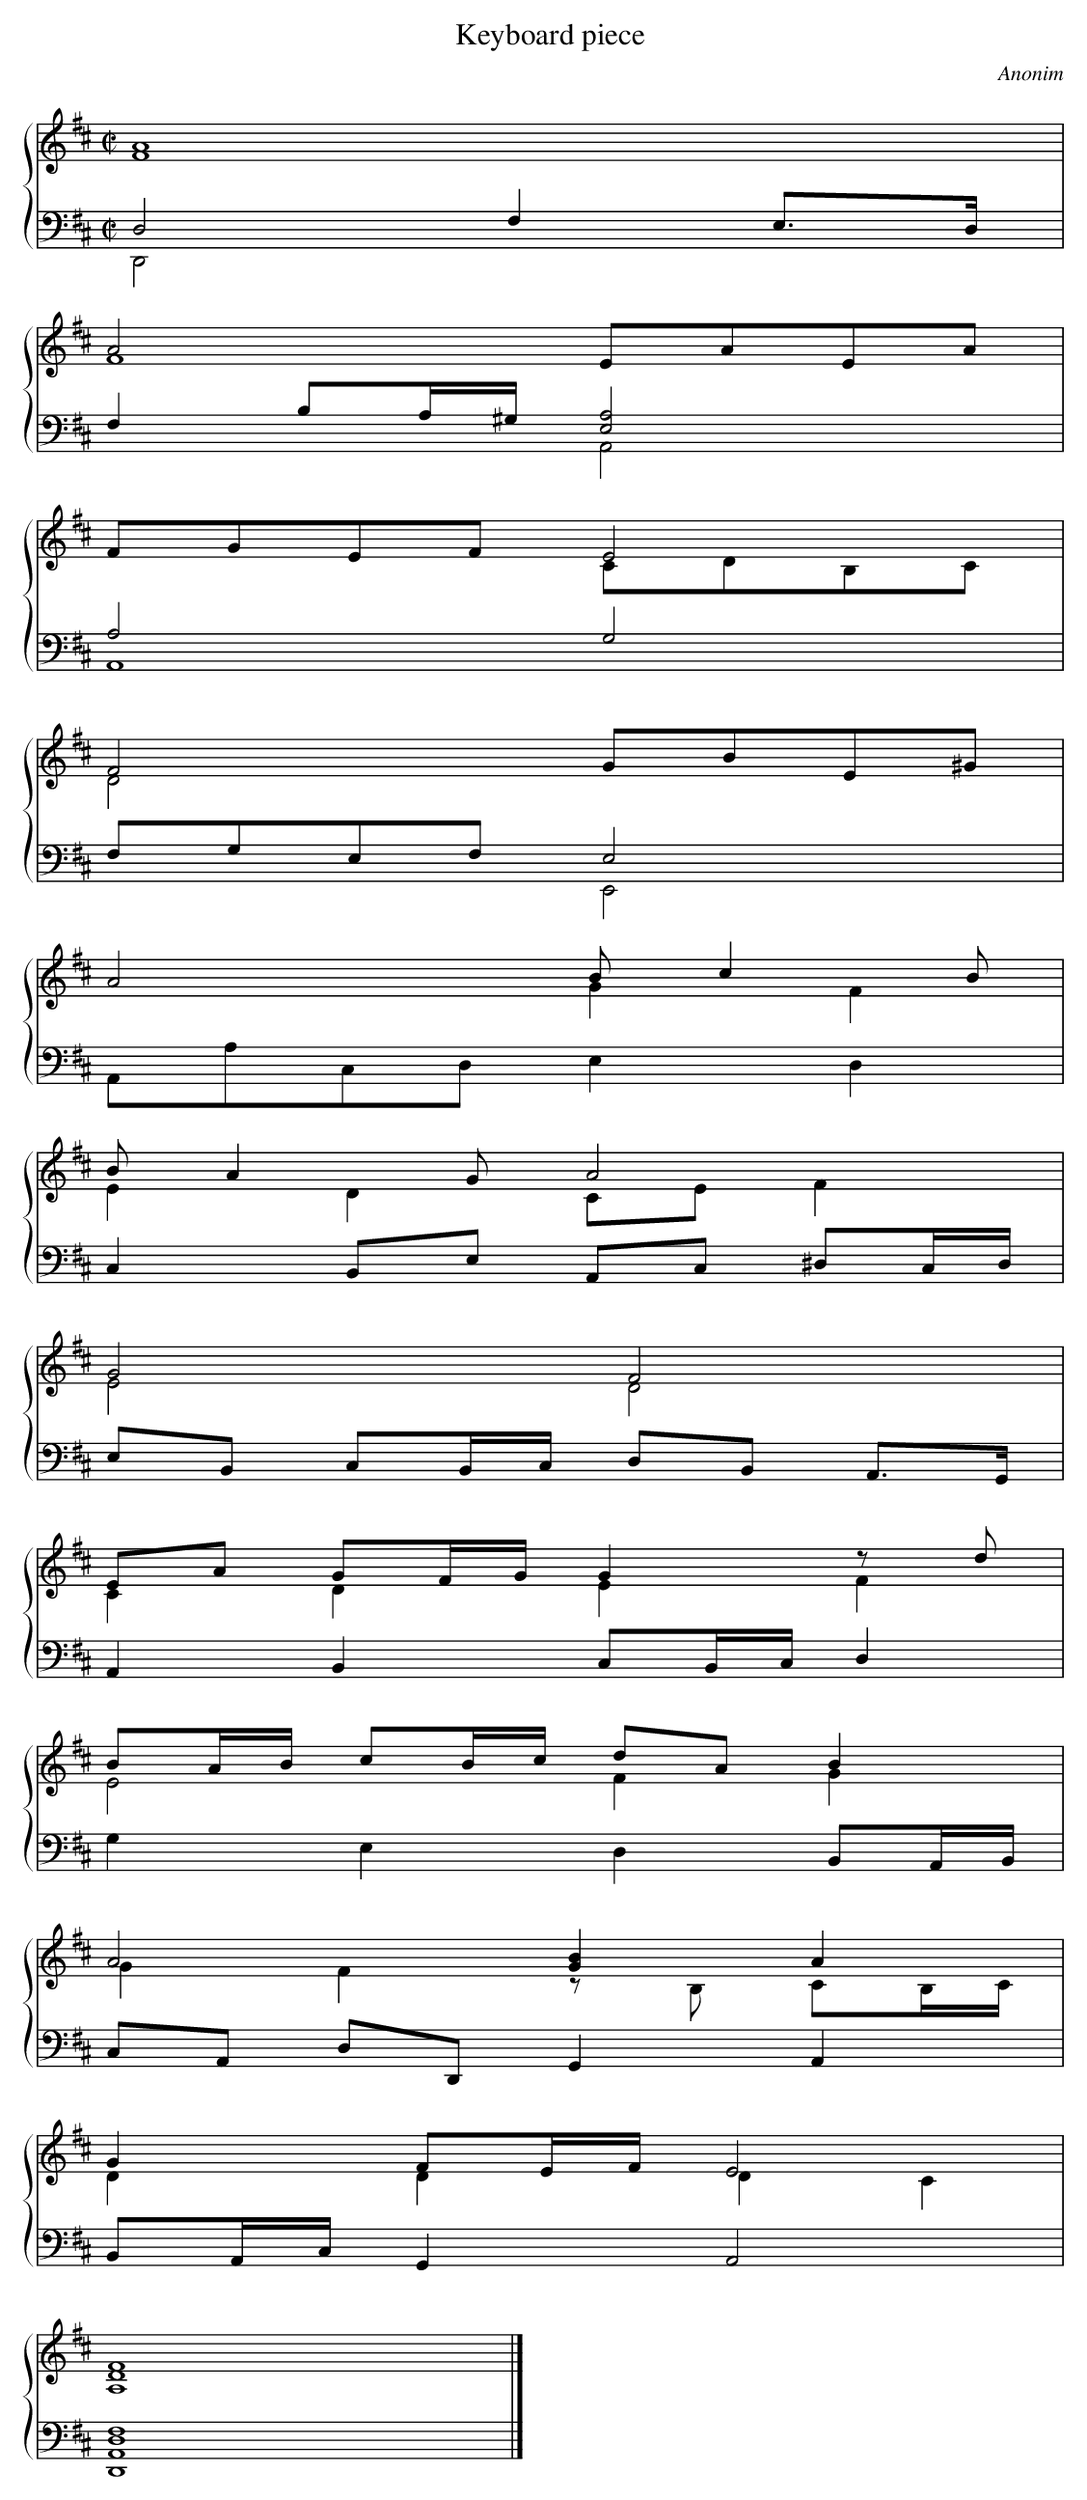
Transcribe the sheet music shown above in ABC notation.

X:1
T: Keyboard piece
C: Anonim
L: 1/8
M: C|
%%staves {1 2}
V: 1
V: 2 clef=bass
K: D
[V:1] A8 & F8 |
[V:2] D,4F,2E,3/D,/ & D,,4x4 |
[V:1] A4EAEA & F8 |
[V:2] F,2B,A,/^G,/[E,4A,4] & x4A,,4 |
[V:1] FGEFE4 & x4CDB,C |
[V:2] A,4G,4 & A,,8 |
[V:1] F4GBE^G & D4x4 |
[V:2] F,G,E,F,E,4 & x4E,,4 |
[V:1] A4Bc2B & x4G2F2 |
[V:2] A,,A,C,D,E,2D,2 |
[V:1] BA2GA4 & E2D2CEF2 |
[V:2] C,2B,,E, A,,C, ^D,C,/D,/ |
[V:1] G4F4 & E4D4 |
[V:2] E,B,, C,B,,/C,/ D,B,, A,,3/G,,/ |
[V:1] EA GF/G/G2z d & C2D2E2F2 |
[V:2] A,,2B,,2C,B,,/C,/D,2 |
[V:1] BA/B/ cB/c/ dAB2 & E4F2G2 |
[V:2] G,2E,2D,2B,,A,,/B,,/ |
[V:1] A4[G2B2]A2 & G2F2z B, CB,/C/ |
[V:2] C,A,, D,D,,G,,2A,,2 |
[V:1] G2FE/F/E4 & D2D2D2C2 |
[V:2] B,,A,,/C,/G,,2A,,4 |
[V:1] [A,8D8F8] |]
[V:2] [D,,8A,,8D,8F,8] |]
